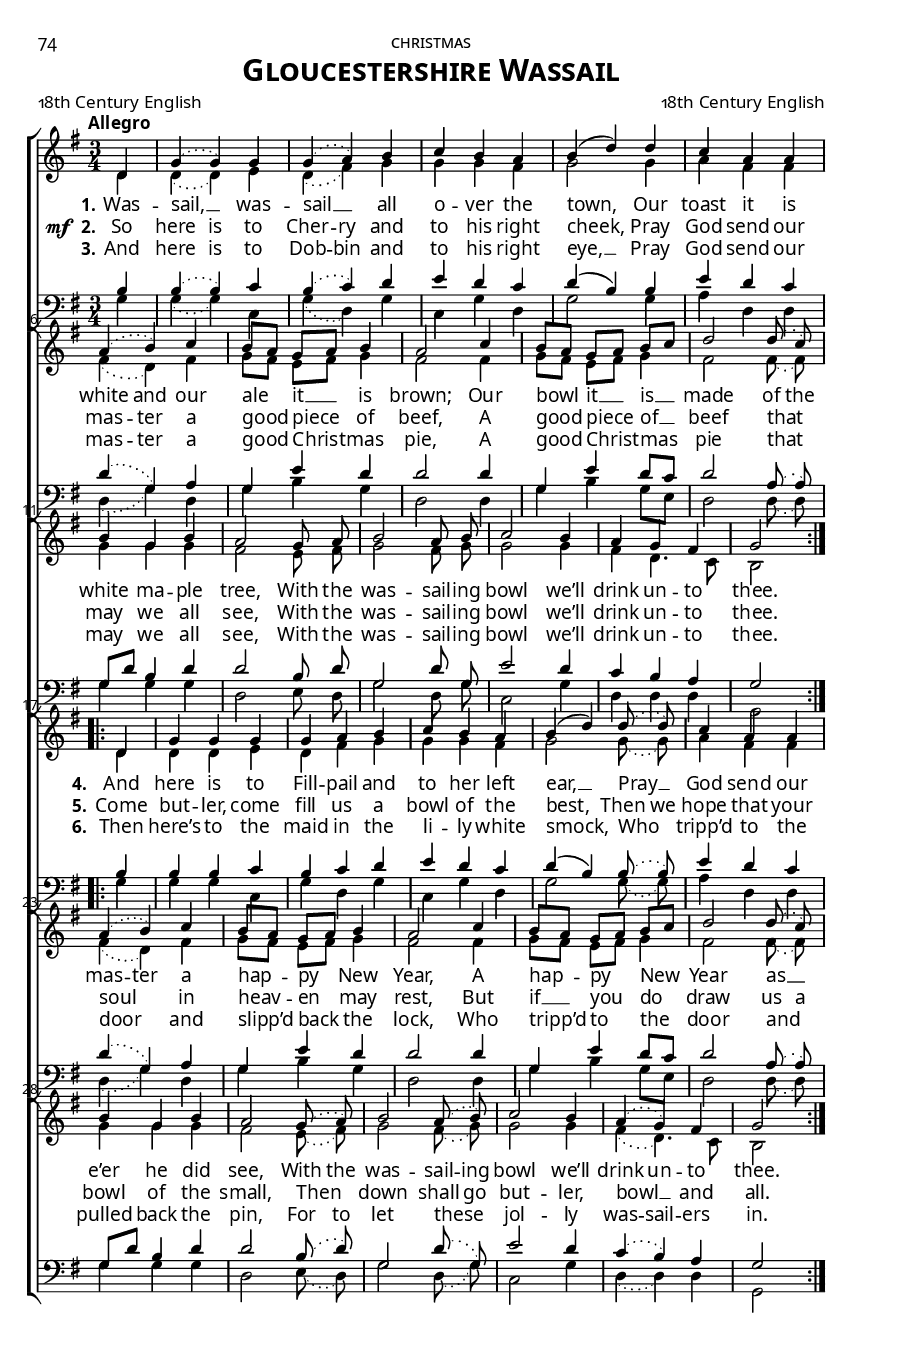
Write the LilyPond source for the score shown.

\version "2.14.2"
\include "util.ly"
\header {
  title = \markup{\override #'(font-name . "Garamond Premier Pro Semibold"){ \abs-fontsize #15 \smallCapsOldStyle"Gloucestershire Wassail"}}
  poet = \markup\oldStyleNum"18th Century English"
  composer = \markup\oldStyleNum"18th Century English"
  %arranger = \markup\oldStyleNum"Arranged by BHB"
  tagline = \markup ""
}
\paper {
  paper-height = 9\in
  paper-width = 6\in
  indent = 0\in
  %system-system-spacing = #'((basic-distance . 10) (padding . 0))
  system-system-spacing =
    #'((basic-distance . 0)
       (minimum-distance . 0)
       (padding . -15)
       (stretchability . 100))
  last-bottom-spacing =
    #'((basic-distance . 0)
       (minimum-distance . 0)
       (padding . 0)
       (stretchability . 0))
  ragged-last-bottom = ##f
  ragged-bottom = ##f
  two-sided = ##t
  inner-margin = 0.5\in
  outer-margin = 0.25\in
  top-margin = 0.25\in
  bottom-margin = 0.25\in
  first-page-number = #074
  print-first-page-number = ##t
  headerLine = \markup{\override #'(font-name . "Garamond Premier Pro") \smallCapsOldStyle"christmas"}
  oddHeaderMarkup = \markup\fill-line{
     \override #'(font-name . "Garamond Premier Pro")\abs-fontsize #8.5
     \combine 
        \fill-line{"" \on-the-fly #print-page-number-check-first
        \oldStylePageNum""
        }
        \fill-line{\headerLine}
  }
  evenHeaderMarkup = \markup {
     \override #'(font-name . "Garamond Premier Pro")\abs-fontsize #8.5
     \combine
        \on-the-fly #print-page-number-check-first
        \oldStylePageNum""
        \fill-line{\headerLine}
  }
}
#(set-global-staff-size 15) \paper{ #(define fonts (make-pango-font-tree "GoudyOlSt BT" "Garamond Premier Pro" "Garamond Premier Pro" (/ 15 20))) }
global = {
  \key g \major
  \time 3/4
  \autoBeamOff
  \override DynamicLineSpanner #'staff-padding = #0.0
  \override DynamicLineSpanner #'Y-extent = #'(-1 . 1)
}

sopMusic = \relative c' {
  \tempo"Allegro" 
  \repeat volta 2 {
    \partial 4 d4 |
    \slurDotted g4( g) g |
    g( a) b |
    c b a |
    \slurSolid b( d) d4 |
    
    c4 a a |
    \slurDotted a( b) c |
    \slurSolid b8[ a] g[ a] b4 |
    a2 c4 |
    
    b8[ a] g[ a] b[ c] |
    d2 \slurDotted d8\noBeam( c) |
    b4 g b |
    a2 g8\noBeam a |
    
    b2 a8\noBeam b |
    c2 b4 |
    a g fis |
    \partial 2 g2
  }
  
  
  \repeat volta 2 {
    \partial 4 d4 |
    \slurDotted g4 g g |
    g a b |
    c b a |
    \slurSolid b( d) \slurDotted d8( d) |
    
    c4 a a |
    \slurDotted a( b) c |
    \slurSolid b8[ a] g[ a] b4 |
    a2 c4 |
    
    b8[ a] g[ a] b[ c] |
    d2 \slurDotted d8\noBeam( c) |
    b4 g b |
    a2 g8\noBeam( a) |
    
    b2 a8\noBeam( b) |
    c2 b4 |
    a( g) fis |
    \partial 2 g2
  }
}
sopWords = \lyricmode {
  
}

altoMusic = \relative c' {
  d4 |
  \slurDotted d( d) e|
  d( fis) g|
  g g fis |
  g2 g4 |
  
  a4 fis fis |
  fis( d) fis |
  \slurSolid g8[ fis] e[ fis] g4 |
  fis2 fis4 |
  
  g8[ fis] e[ fis] g4 |
  fis2 \slurDotted fis8\noBeam( fis) |
  g4 g g |
  fis2 e8\noBeam fis |
  
  g2 fis8\noBeam g |
  g2 g4 |
  fis d4. c8 |
  b2
  
  
  
  
  d4 |
  \slurDotted d d e|
  d fis g|
  g g fis |
  g2 g8( g) |
  
  a4 fis fis |
  fis( d) fis |
  \slurSolid g8[ fis] e[ fis] g4 |
  fis2 fis4 |
  
  g8[ fis] e[ fis] g4 |
  fis2 \slurDotted fis8\noBeam( fis) |
  g4 g g |
  fis2 e8\noBeam( fis) |
  
  g2 fis8\noBeam( g) |
  g2 g4 |
  fis( d4.) c8 |
  b2
}
altoWords = \lyricmode {
  \dropLyricsIX
  \set stanza = #"1."
  \set ignoreMelismata = ##t
  Was -- sail, __ _ was -- sail __ _ all o -- ver the town, _
  Our toast it is white and our ale _ it __ _ is brown;
  Our bowl _ it __ _ is __ _ made of the white ma -- ple tree,
  With the was -- sail -- ing bowl we’ll drink un -- to thee.
  \unset ignoreMelismata
  
  
  \set stanza = #"  4."
  \set ignoreMelismata = ##t
  And here is to Fill -- pail and to her left ear, __ _
  Pray __ _ God send our mas -- ter a hap -- _ py _ New Year,
  A hap -- _ py _ New _ Year as __ _ e’er he did see,
  With the was -- sail -- ing bowl we’ll drink un -- to thee.
}
altoWordsII = {
  \dropLyricsIX
  \set stanza = \markup{\dynamic"mf " "2."}
  \lyricmode {
  %\markup\italic
    \set ignoreMelismata = ##t
    So here is to Cher -- ry and to his right cheek, _
    Pray God send our mas -- ter a good _ piece _ of beef,
    A good _ piece _ of __ _ beef that _ may we all see,
    With the was -- sail -- ing bowl we’ll drink un -- to thee.
  
    
    \set stanza = #"  5."
    \set ignoreMelismata = ##t
    Come but -- ler, come fill us a bowl of the best, _
    Then we hope that your soul _ in heav -- _ en _ may rest,
    But if __ _ you _ do _ draw us a bowl of the small,
    Then _ down shall go but -- ler, bowl __ _ and all.
  }
}
altoWordsIII = \lyricmode {
  \dropLyricsIX
  \set stanza = #"3."
  \set ignoreMelismata = ##t
  And here is to Dob -- bin and to his right eye, __ _
  Pray God send our mas -- ter a good _ Christ -- _ mas pie,
  A good _ Christ -- _ mas _ pie that _ may we all see,
  With the was -- sail -- ing bowl we’ll drink un -- to thee.
  
  
  \set stanza = #"  6."
  \set ignoreMelismata = ##t
  Then here’s to the maid in the li -- ly white smock, _
  Who _ tripp’d to the door _ and slipp’d _ back _ the lock,
  Who tripp’d _ to _ the _ door and _ pulled back the pin,
  For to let these _ jol -- ly was -- sail -- ers in.
}
altoWordsIV = \lyricmode {
}
altoWordsV = \lyricmode {
}
altoWordsVI = \lyricmode {
}
tenorMusic = \relative c' {
  b4 |
  \slurDotted b( b) c |
  b( c) d |
  e d c |
  \slurSolid d( b) b4 |
  
  \slurDotted
  e4 d c |
  d( g,) a |
  g e' d |
  d2 d4 |
  
  g, e' d8[ c] |
  d2 a8\noBeam( a) |
  g8[ d'] b4 d |
  d2 b8\noBeam d |
  
  g,2 d'8\noBeam g, |
  e'2 d4 |
  c b a |
  g2
  
  
  
  
  b4 |
  \slurDotted b b c |
  b c d |
  e d c |
  \slurSolid d( b) \slurDotted b8( b) |
  
  \slurDotted
  e4 d c |
  d( g,) a |
  g e' d |
  d2 d4 |
  
  g, e' d8[ c] |
  d2 a8\noBeam( a) |
  g8[ d'] b4 d |
  d2 b8\noBeam( d) |
  
  g,2 d'8\noBeam( g,) |
  e'2 d4 |
  c( b) a |
  g2
}
tenorWords = \lyricmode {

}

bassMusic = \relative c {
  g'4 |
  \slurDotted g4( g) c, |
  g'( d) g |
  c, g' d |
  g2 g4 |
  
  a4 d, d |
  d( g) d |
  g b g |
  d2 d4 |
  
  g4 b g8[ e] |
  d2 \slurDotted d8\noBeam( d) |
  g4 g g |
  d2 e8\noBeam d |
  
  g2 d8 g |
  c,2 g'4 |
  d d d |
  g,2
  
  
  
  
  g'4 |
  \slurDotted g4 g c, |
  g' d g |
  c, g' d |
  g2 g8( g) |
  
  a4 d, d |
  d( g) d |
  g b g |
  d2 d4 |
  
  g4 b g8[ e] |
  d2 \slurDotted d8\noBeam( d) |
  g4 g g |
  d2 e8\noBeam( d) |
  
  g2 d8( g) |
  c,2 g'4 |
  d( d) d |
  g,2
}
bassWords = \lyricmode {

}

\score {
  <<
   \new ChoirStaff <<
%    \new Lyrics = sopranos \with { \override VerticalAxisGroup #'nonstaff-relatedstaff-spacing = #'((basic-distance . 1)) }
    \new Staff = women <<
      \new Voice = "sopranos" { \voiceOne << \global \sopMusic>> }
      \new Voice = "altos" { \voiceTwo << \global \altoMusic >> }
    >>
    \new Lyrics \with { alignAboveContext = #"women" \override VerticalAxisGroup #'nonstaff-relatedstaff-spacing = #'((basic-distance . 1))} \lyricsto "sopranos" \sopWords
    \new Lyrics = "altosVI"  \with { alignBelowContext = #"women" } \lyricsto "sopranos" \altoWordsVI
    \new Lyrics = "altosV"  \with { alignBelowContext = #"women" } \lyricsto "sopranos" \altoWordsV
    \new Lyrics = "altosIV"  \with { alignBelowContext = #"women" } \lyricsto "sopranos" \altoWordsIV
    \new Lyrics = "altosIII"  \with { alignBelowContext = #"women" } \lyricsto "sopranos" \altoWordsIII
    \new Lyrics = "altosII"  \with { alignBelowContext = #"women" } \lyricsto "sopranos" \altoWordsII
    \new Lyrics = "altos"  \with { alignBelowContext = #"women" \override VerticalAxisGroup #'nonstaff-relatedstaff-spacing = #'((padding . -0.5)) } \lyricsto "sopranos" \altoWords
   \new Staff = men <<
      \clef bass
      \new Voice = "tenors" { \voiceOne << \global \tenorMusic >> }
      \new Voice = "basses" { \voiceTwo << \global \bassMusic >> }
    >>
    \new Lyrics \with { alignAboveContext = #"men" \override VerticalAxisGroup #'nonstaff-relatedstaff-spacing = #'((basic-distance . 1)) } \lyricsto "tenors" \tenorWords
    \new Lyrics \with { alignBelowContext = #"men" \override VerticalAxisGroup #'nonstaff-relatedstaff-spacing = #'((basic-distance . 1)) } \lyricsto "basses" \bassWords
  >>
%    \new PianoStaff << \new Staff { \new Voice { \pianoRH } } \new Staff { \clef "bass" \pianoLH } >>
  >>
  \layout {
    \context {
      \Score
      %\override SpacingSpanner #'base-shortest-duration = #(ly:make-moment 1 8)
      %\override SpacingSpanner #'common-shortest-duration = #(ly:make-moment 1 4)
    }
    \context {
      % Remove all empty staves
      % \Staff \RemoveEmptyStaves \override VerticalAxisGroup #'remove-first = ##t
    }
  }
  \midi {
    %\tempo 4 = 90
    \set Staff.midiInstrument = "flute"
  
    \context {
      \Voice
      \remove "Dynamic_performer"
    }
  }
}
